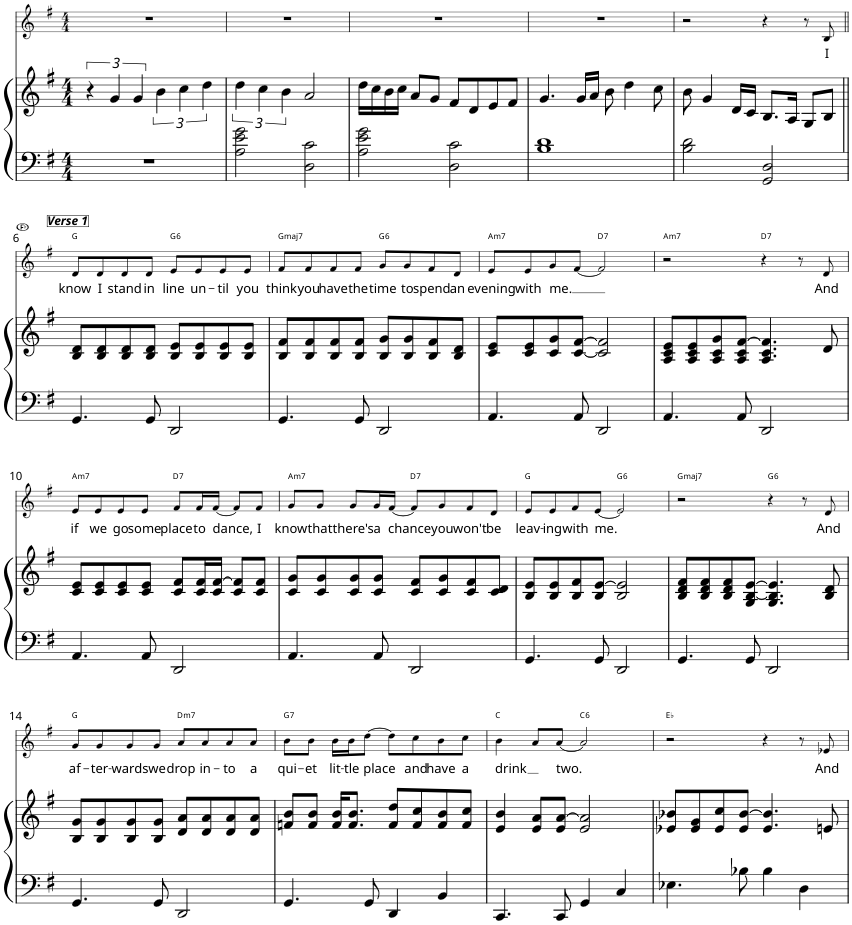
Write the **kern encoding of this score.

**kern	**kern	**kern	**text	**harte
*part2	*part2	*part1	*part1	*part1
*staff3	*staff2	*staff1	*staff1	*
*I"Piano	*	*I"Voice	*	*
*I'Pno	*	*	*	*
*	*	*stria5	*	*
*clefF4	*clefG2	*clefG2	*	*
*k[f#]	*k[f#]	*k[f#]	*	*
*M4/4	*M4/4	*M4/4	*	*
=1	=1	=1	=1	=1
1r	6r	1r	.	.
.	6g/	.	.	.
.	6g/	.	.	.
.	6b\	.	.	.
.	6cc\	.	.	.
.	6dd\	.	.	.
=2	=2	=2	=2	=2
2A\ 2e\ 2g\	6dd\	1r	.	.
.	6cc\	.	.	.
.	6b\	.	.	.
2D\ 2c\	2a/	.	.	.
=3	=3	=3	=3	=3
2A\ 2e\ 2g\	16dd\LL	1r	.	.
.	16cc\	.	.	.
.	16b\	.	.	.
.	16cc\JJ	.	.	.
.	8a/L	.	.	.
.	8g/J	.	.	.
2D\ 2c\	8f#/L	.	.	.
.	8d/	.	.	.
.	8e/	.	.	.
.	8f#/J	.	.	.
=4	=4	=4	=4	=4
1B 1d	4.g/	1r	.	.
.	16g/LL	.	.	.
.	16a/JJ	.	.	.
.	8b\	.	.	.
.	4dd\	.	.	.
.	8cc\	.	.	.
=5	=5	=5	=5	=5
2B\ 2d\	8b\	2r	.	.
.	4g/	.	.	.
.	16d/LL	.	.	.
.	16c/JJ	.	.	.
2GG/ 2D/	8.B/L	4r	.	.
.	16A/Jk	.	.	.
.	8G/L	8r	.	.
!	!	!	!LO:LY:b	!
.	8B/J	8B/	I	.
!!LO:LB:g=z
=6||	=6||	=6||	=6||	=6||
!	!	!LO:TX:a:Bi:t=Verse 1	!	!
!	!	!	!LO:LY:b	!LO:H:kt=N.C.
4.GG/	8B/ 8d/L	8d/L	know	N
!	!	!	!LO:LY:b	!
.	8B/ 8d/	8d/	I	.
!	!	!	!LO:LY:b	!
.	8B/ 8d/	8d/	stand	.
!	!	!	!LO:LY:b	!
8GG/	8B/ 8d/J	8d/J	in	.
!	!	!	!LO:LY:b	!LO:H:kt=6
2DD/	8B/ 8e/L	8e/L	line	G:maj6
!	!	!	!LO:LY:b	!
.	8B/ 8e/	8e/	un-	.
!	!	!	!LO:LY:b	!
.	8B/ 8e/	8e/	-til	.
!	!	!	!LO:LY:b	!
.	8B/ 8e/J	8e/J	you	.
=7	=7	=7	=7	=7
!	!	!	!LO:LY:b	!LO:H:kt=maj7
4.GG/	8B/ 8f#/L	8f#/L	think	G:maj7
!	!	!	!LO:LY:b	!
.	8B/ 8f#/	8f#/	you	.
!	!	!	!LO:LY:b	!
.	8B/ 8f#/	8f#/	have	.
!	!	!	!LO:LY:b	!
8GG/	8B/ 8f#/J	8f#/J	the	.
!	!	!	!LO:LY:b	!LO:H:kt=6
2DD/	8B/ 8g/L	8g/L	time	G:maj6
!	!	!	!LO:LY:b	!
.	8B/ 8g/	8g/	to	.
!	!	!	!LO:LY:b	!
.	8B/ 8f#/	8f#/	spend	.
!	!	!	!LO:LY:b	!
.	8B/ 8d/J	8d/J	an	.
=8	=8	=8	=8	=8
!	!	!	!LO:LY:b	!LO:H:kt=m7
4.AA/	8c/ 8e/L	8e/L	evening	A:min7
!	!	!	!LO:LY:b	!
.	8c/ 8e/	8e/	with	.
!	!	!	!LO:LY:b	!
.	8c/ 8g/	8g/	me.	.
8AA/	[8c/ [8f#/J	[8f#/J	.	.
!	!	!	!	!LO:H:kt=7
2DD/	2c/] 2f#/]	2f#/]	.	D:7
=9	=9	=9	=9	=9
!	!	!	!	!LO:H:kt=m7
4.AA/	8A/ 8c/ 8e/L	2r	.	A:min7
.	8A/ 8c/ 8e/	.	.	.
.	8A/ 8c/ 8g/	.	.	.
8AA/	8A/ 8c/ [8f#/J	.	.	.
!	!	!	!	!LO:H:kt=7
2DD/	4.A/ 4.c/ 4.f#/]	4r	.	D:7
.	.	8r	.	.
!	!	!	!LO:LY:b	!
.	8d/	8d/	And	.
!!LO:LB:g=z
=10	=10	=10	=10	=10
!	!	!	!LO:LY:b	!LO:H:kt=m7
4.AA/	8c/ 8e/L	8e/L	if	A:min7
!	!	!	!LO:LY:b	!
.	8c/ 8e/	8e/	we	.
!	!	!	!LO:LY:b	!
.	8c/ 8e/	8e/	go	.
!	!	!	!LO:LY:b	!
8AA/	8c/ 8e/J	8e/J	some	.
!	!	!	!LO:LY:b	!LO:H:kt=7
2DD/	8c/ 8f#/L	8f#/L	place	D:7
!	!	!	!LO:LY:b	!
.	16c/ 16f#/L	16f#/L	to	.
!	!	!	!LO:LY:b	!
.	16c/ [16f#/JJ	[16f#/JJ	dance,	.
.	8c/ 8f#/]L	8f#/L]	.	.
!	!	!	!LO:LY:b	!
.	8c/ 8f#/J	8f#/J	I	.
=11	=11	=11	=11	=11
!	!	!	!LO:LY:b	!LO:H:kt=m7
4.AA/	8c/ 8g/L	8g/L	know	A:min7
!	!	!	!LO:LY:b	!
.	8c/ 8g/	8g/J	that	.
!	!	!	!LO:LY:b	!
.	8c/ 8g/	8g/L	there's	.
!	!	!	!LO:LY:b	!
8AA/	8c/ 8g/J	16g/L	a	.
!	!	!	!LO:LY:b	!
.	.	[16f#/JJ	chance	.
!	!	!	!	!LO:H:kt=7
2DD/	8c/ 8f#/L	8f#/L]	.	D:7
!	!	!	!LO:LY:b	!
.	8c/ 8g/	8g/	you	.
!	!	!	!LO:LY:b	!
.	8c/ 8f#/	8f#/	won't	.
!	!	!	!LO:LY:b	!
.	8c/ 8d/J	8d/J	be	.
=12	=12	=12	=12	=12
!	!	!	!LO:LY:b	!LO:H:kt=N.C.
4.GG/	8B/ 8e/L	8e/L	leav-	N
!	!	!	!LO:LY:b	!
.	8B/ 8e/	8e/	-ing	.
!	!	!	!LO:LY:b	!
.	8B/ 8f#/	8f#/	with	.
!	!	!	!LO:LY:b	!
8GG/	8B/ [8e/J	[8e/J	me.	.
!	!	!	!	!LO:H:kt=6
2DD/	2B/ 2e/]	2e/]	.	G:maj6
=13	=13	=13	=13	=13
!	!	!	!	!LO:H:kt=maj7
4.GG/	8B/ 8d/ 8f#/L	2r	.	G:maj7
.	8B/ 8d/ 8f#/	.	.	.
.	8B/ 8d/ 8f#/	.	.	.
8GG/	8G/ [8B/ [8e/J	.	.	.
!	!	!	!	!LO:H:kt=6
2DD/	4.G/ 4.B/] 4.e/]	4r	.	G:maj6
.	.	8r	.	.
!	!	!	!LO:LY:b	!
.	8B/ 8d/	8d/	And	.
!!LO:LB:g=z
=14	=14	=14	=14	=14
!	!	!	!LO:LY:b	!LO:H:kt=N.C.
4.GG/	8B/ 8g/L	8g/L	af-	N
!	!	!	!LO:LY:b	!
.	8B/ 8g/	8g/	-ter-	.
!	!	!	!LO:LY:b	!
.	8B/ 8g/	8g/	-wards	.
!	!	!	!LO:LY:b	!
8GG/	8B/ 8g/J	8g/J	we	.
!	!	!	!LO:LY:b	!LO:H:kt=m7
2DD/	8d/ 8a/L	8a/L	drop	D:min7
!	!	!	!LO:LY:b	!
.	8d/ 8a/	8a/	in-	.
!	!	!	!LO:LY:b	!
.	8d/ 8a/	8a/	-to	.
!	!	!	!LO:LY:b	!
.	8d/ 8a/J	8a/J	a	.
=15	=15	=15	=15	=15
!	!	!	!LO:LY:b	!LO:H:kt=7
4.GG/	8fn/ 8b/L	8b\L	qui-	G:7
!	!	!	!LO:LY:b	!
.	8f/ 8b/J	8b\J	-et	.
!	!	!	!LO:LY:b	!
.	16f/ 16b/KL	16b\LL	lit-	.
!	!	!	!LO:LY:b	!
.	8.f/ 8.b/J	16b\J	-tle	.
!	!	!	!LO:LY:b	!
8GG/	.	[8dd\J	place	.
4DD/	8f/ 8dd/L	8dd\L]	.	.
!	!	!	!LO:LY:b	!
.	8f/ 8cc/	8cc\	and	.
!	!	!	!LO:LY:b	!
4BB/	8f/ 8b/	8b\	have	.
!	!	!	!LO:LY:b	!
.	8f/ 8cc/J	8cc\J	a	.
=16	=16	=16	=16	=16
!	!	!	!LO:LY:b	!LO:H:kt=N.C.
4.CC/	4e/ 4b/	4b\	drink	N
.	8e/ 8a/L	8a/L	.	.
!	!	!	!LO:LY:b	!
8CC/	8e/ [8a/J	[8a/J	two.	.
!	!	!	!	!LO:H:kt=6
4GG/	2e/ 2a/]	2a/]	.	C:maj6
4C/	.	.	.	.
=17	=17	=17	=17	=17
4.E-X\	8e-X/ 8b-X/L	2r	.	Eb:maj
.	8e-/ 8g/	.	.	.
.	8e-/ 8cc/	.	.	.
8B-X\	8e-/ [8b-/J	.	.	.
4B-\	4.e-/ 4.b-/]	4r	.	.
4D\	.	8r	.	.
!	!	!	!LO:LY:b	!
.	8en/	8e-X/	And	.
=	=	=	=	=
*-	*-	*-	*-	*-
